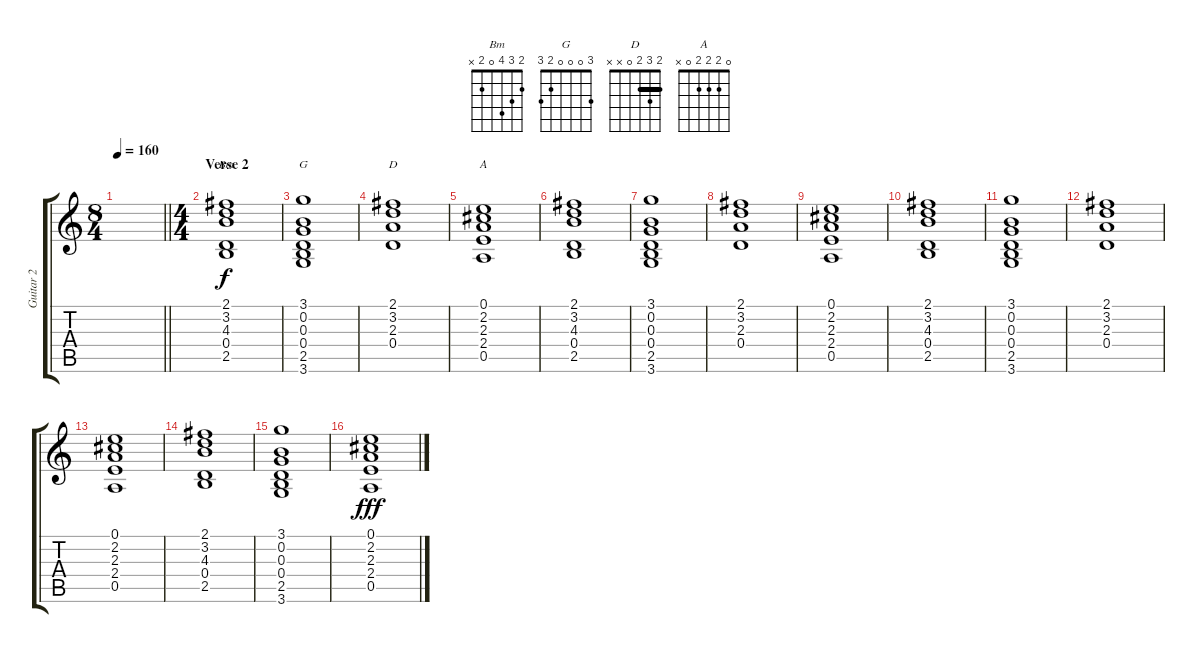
\track ("Guitar 2" "Guitar 2") {instrument electricguitarjazz}
\staff {score tabs}
\tuning (E4 B3 G3 D3 A2 E2) {hide}
\chord ("Bm" 2 3 4 0 2 x)
\chord ("G" 3 0 0 0 2 3)
\chord ("D" 2 3 2 0 x x) {barre 2}
\chord ("A" 0 2 2 2 0 x)
\ts (8 4)
\tempo 160
\clef g2
\barLineRight lightlight
\ks c
|
\ts (4 4)
\section ("" "Verse 2")
(2.1 3.2 4.3 0.4 2.5).1{ch "Bm"} |
(3.1 0.2 0.3 0.4 2.5 3.6).1{ch "G"} |
(2.1 3.2 2.3 0.4).1{ch "D"} |
(0.1 2.2 2.3 2.4 0.5).1{ch "A"} |
(2.1 3.2 4.3 0.4 2.5).1 |
(3.1 0.2 0.3 0.4 2.5 3.6).1 |
(2.1 3.2 2.3 0.4).1 |
(0.1 2.2 2.3 2.4 0.5).1 |
(2.1 3.2 4.3 0.4 2.5).1 |
(3.1 0.2 0.3 0.4 2.5 3.6).1 |
(2.1 3.2 2.3 0.4).1 |
(0.1 2.2 2.3 2.4 0.5).1 |
(2.1 3.2 4.3 0.4 2.5).1 |
(3.1 0.2 0.3 0.4 2.5 3.6).1 |
(0.1 2.2 2.3 2.4 0.5).1{dy fff}
